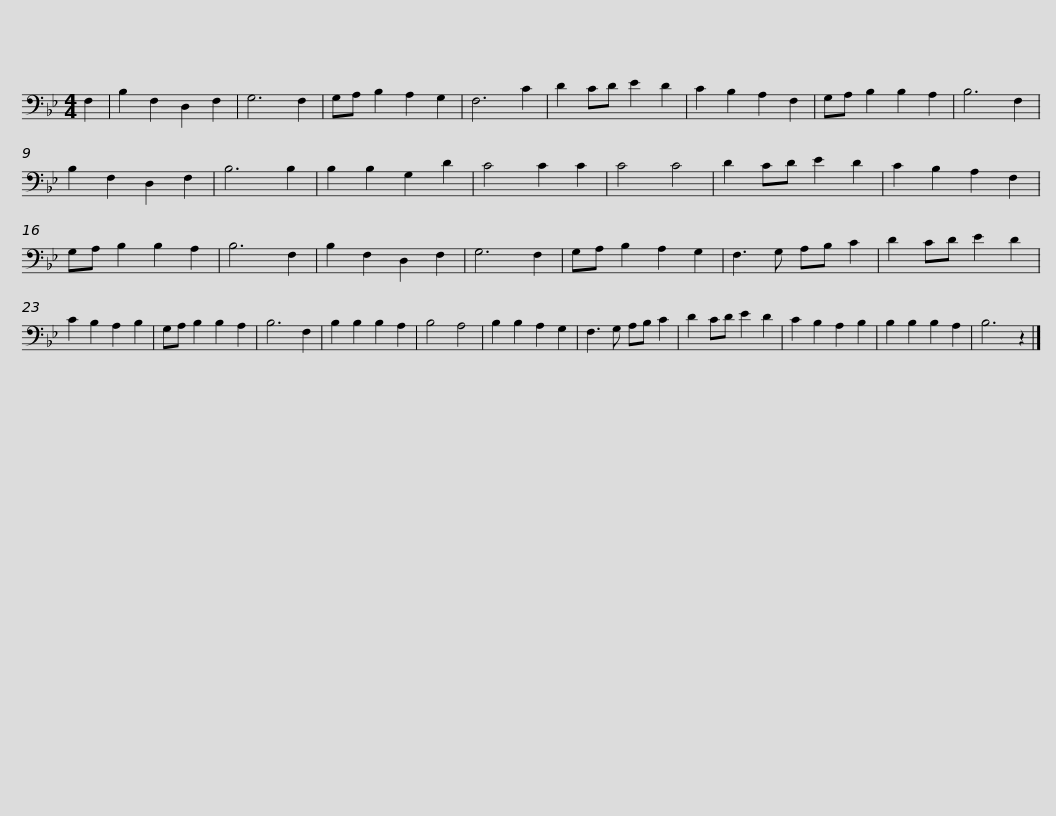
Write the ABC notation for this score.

X:1
L:1/8
M:4/4
I:linebreak $
K:Bb
V:1 bass
V:1
 F,2 | B,2 F,2 D,2 F,2 | G,6 F,2 | G,A, B,2 A,2 G,2 | F,6 C2 | %5
 D2 CD E2 D2 | C2 B,2 A,2 F,2 | G,A, B,2 B,2 A,2 | B,6 F,2 | B,2 F,2 D,2 F,2 | %10
 B,6 B,2 |$ B,2 B,2 G,2 D2 | C4 C2 C2 | C4 C4 | D2 CD E2 D2 | %15
 C2 B,2 A,2 F,2 | G,A, B,2 B,2 A,2 | B,6 F,2 | B,2 F,2 D,2 F,2 | G,6 F,2 | %20
 G,A, B,2 A,2 G,2 |$ F,3 G, A,B, C2 | D2 CD E2 D2 | C2 B,2 A,2 B,2 | G,A, B,2 B,2 A,2 | %25
 B,6 F,2 | B,2 B,2 B,2 A,2 | B,4 A,4 | B,2 B,2 A,2 G,2 | F,3 G, A,B, C2 |$ %30
 D2 CD E2 D2 | C2 B,2 A,2 B,2 | B,2 B,2 B,2 A,2 | B,6 z2 |] %34
